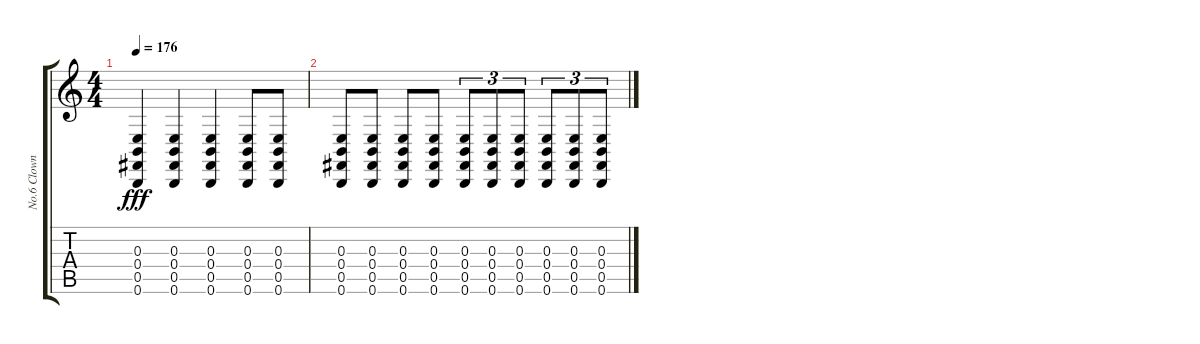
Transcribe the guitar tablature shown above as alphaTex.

\track ("No.6 Clown" "No.6 Clown") {instrument melodictom}
\staff {score tabs}
\tuning (Db4 Ab3 E3 B2 Gb2 B1) {hide}
\ts (4 4)
\tempo 176
\clef g2
\ks c
(0.3 0.4 0.5 0.6).4{dy fff} (0.3 0.4 0.5 0.6).4 (0.3 0.4 0.5 0.6).4 (0.3 0.4 0.5 0.6).8 (0.3 0.4 0.5 0.6).8 |
(0.3 0.4 0.5 0.6).8 (0.3 0.4 0.5 0.6).8 (0.3 0.4 0.5 0.6).8 (0.3 0.4 0.5 0.6).8 (0.3 0.4 0.5 0.6).8{tu (3 2)} (0.3 0.4 0.5 0.6).8{tu (3 2)} (0.3 0.4 0.5 0.6).8{tu (3 2)} (0.3 0.4 0.5 0.6).8{tu (3 2)} (0.3 0.4 0.5 0.6).8{tu (3 2)} (0.3 0.4 0.5 0.6).8{tu (3 2)}
